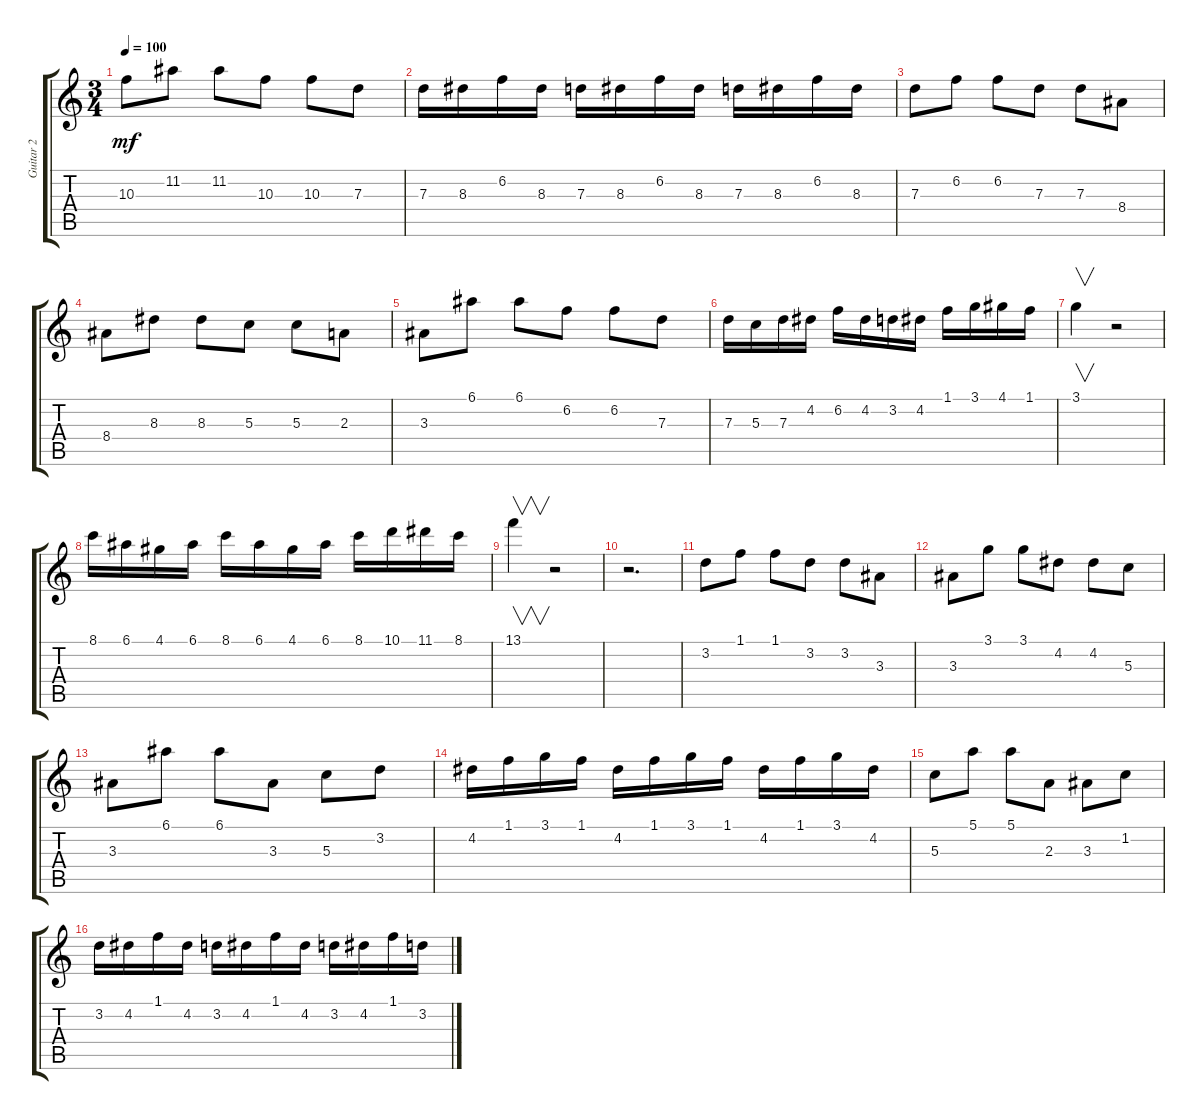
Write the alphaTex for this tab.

\track ("Guitar 2" "Guitar 2") {instrument acousticguitarnylon}
\staff {score tabs}
\tuning (E4 B3 G3 D3 A2 E2) {hide}
\ts (3 4)
\tempo 100
\clef g2
\ks c
10.3.8{dy mf} 11.2.8 11.2.8 10.3.8 10.3.8 7.3.8 |
7.3.16 8.3.16 6.2.16 8.3.16 7.3.16 8.3.16 6.2.16 8.3.16 7.3.16 8.3.16 6.2.16 8.3.16 |
7.3.8 6.2.8 6.2.8 7.3.8 7.3.8 8.4.8 |
8.4.8 8.3.8 8.3.8 5.3.8 5.3.8 2.3.8 |
3.3.8 6.1.8 6.1.8 6.2.8 6.2.8 7.3.8 |
7.3.16 5.3.16 7.3.16 4.2.16 6.2.16 4.2.16 3.2.16 4.2.16 1.1.16 3.1.16 4.1.16 1.1.16 |
3.1.4{v} r.2 |
8.1.16 6.1.16 4.1.16 6.1.16 8.1.16 6.1.16 4.1.16 6.1.16 8.1.16 10.1.16 11.1.16 8.1.16 |
13.1.4{v} r.2 |
r.2{d} |
3.2.8 1.1.8 1.1.8 3.2.8 3.2.8 3.3.8 |
3.3.8 3.1.8 3.1.8 4.2.8 4.2.8 5.3.8 |
3.3.8 6.1.8 6.1.8 3.3.8 5.3.8 3.2.8 |
4.2.16 1.1.16 3.1.16 1.1.16 4.2.16 1.1.16 3.1.16 1.1.16 4.2.16 1.1.16 3.1.16 4.2.16 |
5.3.8 5.1.8 5.1.8 2.3.8 3.3.8 1.2.8 |
3.2.16 4.2.16 1.1.16 4.2.16 3.2.16 4.2.16 1.1.16 4.2.16 3.2.16 4.2.16 1.1.16 3.2.16
